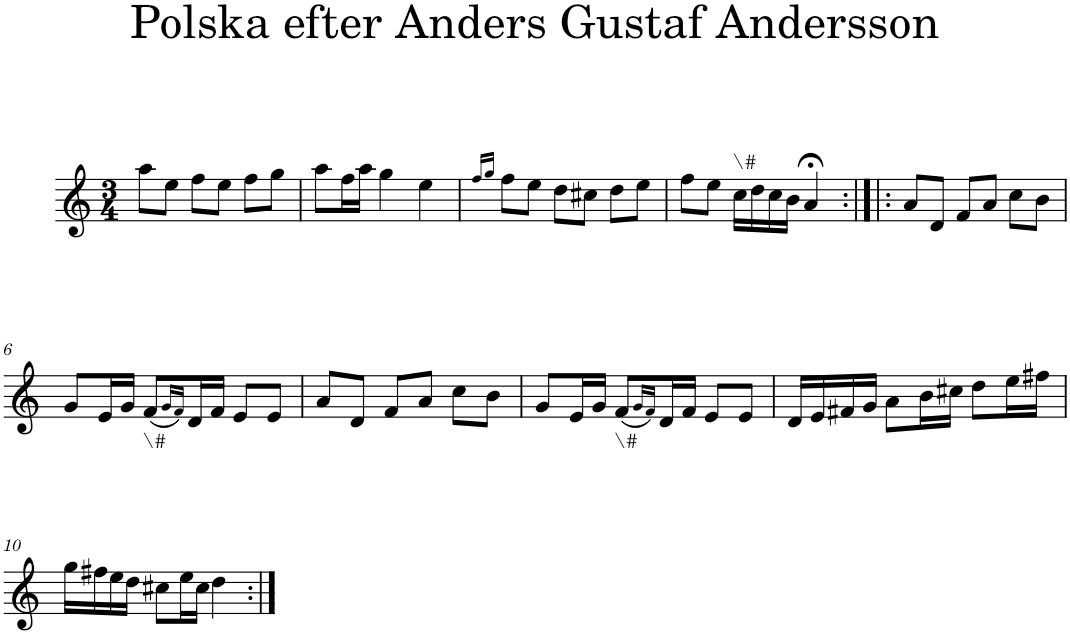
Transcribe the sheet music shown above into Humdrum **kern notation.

**kern
*part1
*staff1
*I"Piano
*I'Pno
*clefG2
*k[]
*M3/4
=1
8aa\L
8ee\J
8ff\L
8ee\J
8ff\L
8gg\J
=2
8aa\L
16ff\L
16aa\JJ
4gg\
4ee\
=3
16qff/LL
16qgg/JJ
8ff\L
8ee\J
8dd\L
8cc#X\J
8dd\L
8ee\J
=4
8ff\L
8ee\J
!LO:TX:a:t=\#
16cc\LL
16dd\
16cc\
16b\JJ
4a;</
=5:|!|:
8a/L
8d/J
8f/L
8a/J
8cc\L
8b\J
!!LO:LB:g=z
=6
8g/L
16e/L
16g/JJ
!LO:TX:b:t=\#
(8f/L
16qg/LL
16qf/JJ)
16d/L
16f/JJ
8e/L
8e/J
=7
8a/L
8d/J
8f/L
8a/J
8cc\L
8b\J
=8
8g/L
16e/L
16g/JJ
!LO:TX:b:t=\#
(8f/L
16qg/LL
16qf/JJ)
16d/L
16f/JJ
8e/L
8e/J
=9
16d/LL
16e/
16f#X/
16g/JJ
8a\L
16b\L
16cc#X\JJ
8dd\L
16ee\L
16ff#X\JJ
!!LO:LB:g=z
=10
16gg\LL
16ff#X\
16ee\
16dd\JJ
8cc#X\L
16ee\L
16cc#\JJ
4dd\
=:|!
*-
